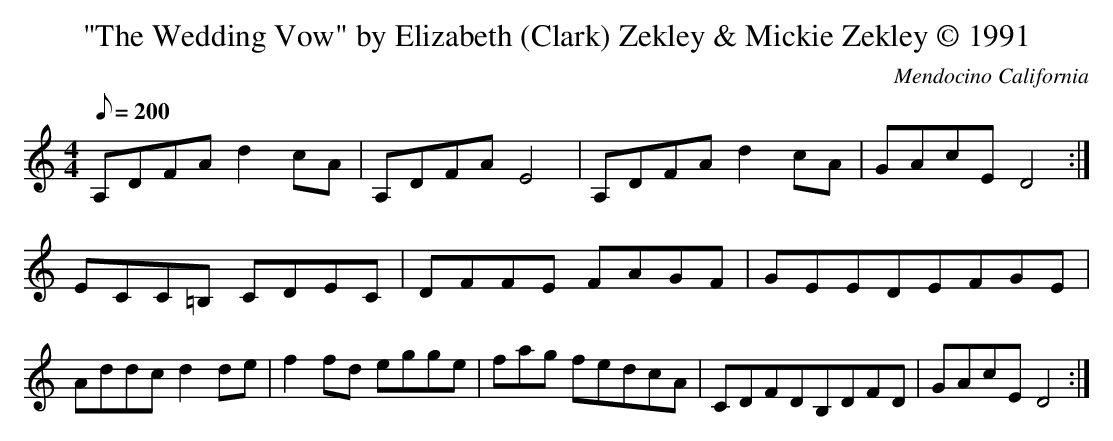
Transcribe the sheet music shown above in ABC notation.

X:1
T:"The Wedding Vow" by Elizabeth (Clark) Zekley & Mickie Zekley © 1991
O:Mendocino California
M:4/4
Q:200
K:dm
A,DFA d2 cA|A,DFA E4|A,DFA d2 cA|GAcE D4:|ECC=B, CDEC|DFFE FAGF|GEEDEFGE|Addcd2de|f2fd egge|fag fedcA|CDFDB,DFD|GAcED4:|]
